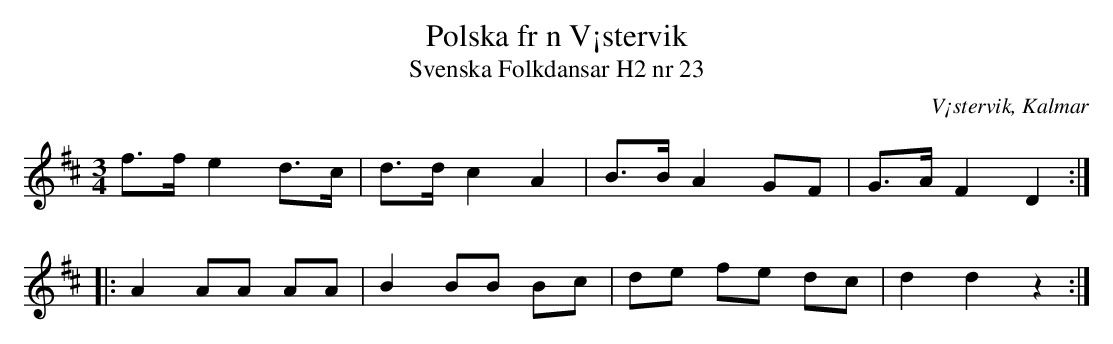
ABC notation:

X:1
T:Polska fr n V¡stervik
T:Svenska Folkdansar H2 nr 23
O:V¡stervik, Kalmar
M:3/4
L:1/8
K:D
f>f e2 d>c | d>d c2 A2 | B>B A2 GF | G>A F2 D2 ::
A2 AA AA | B2 BB Bc | de fe dc | d2 d2 z2 :|
